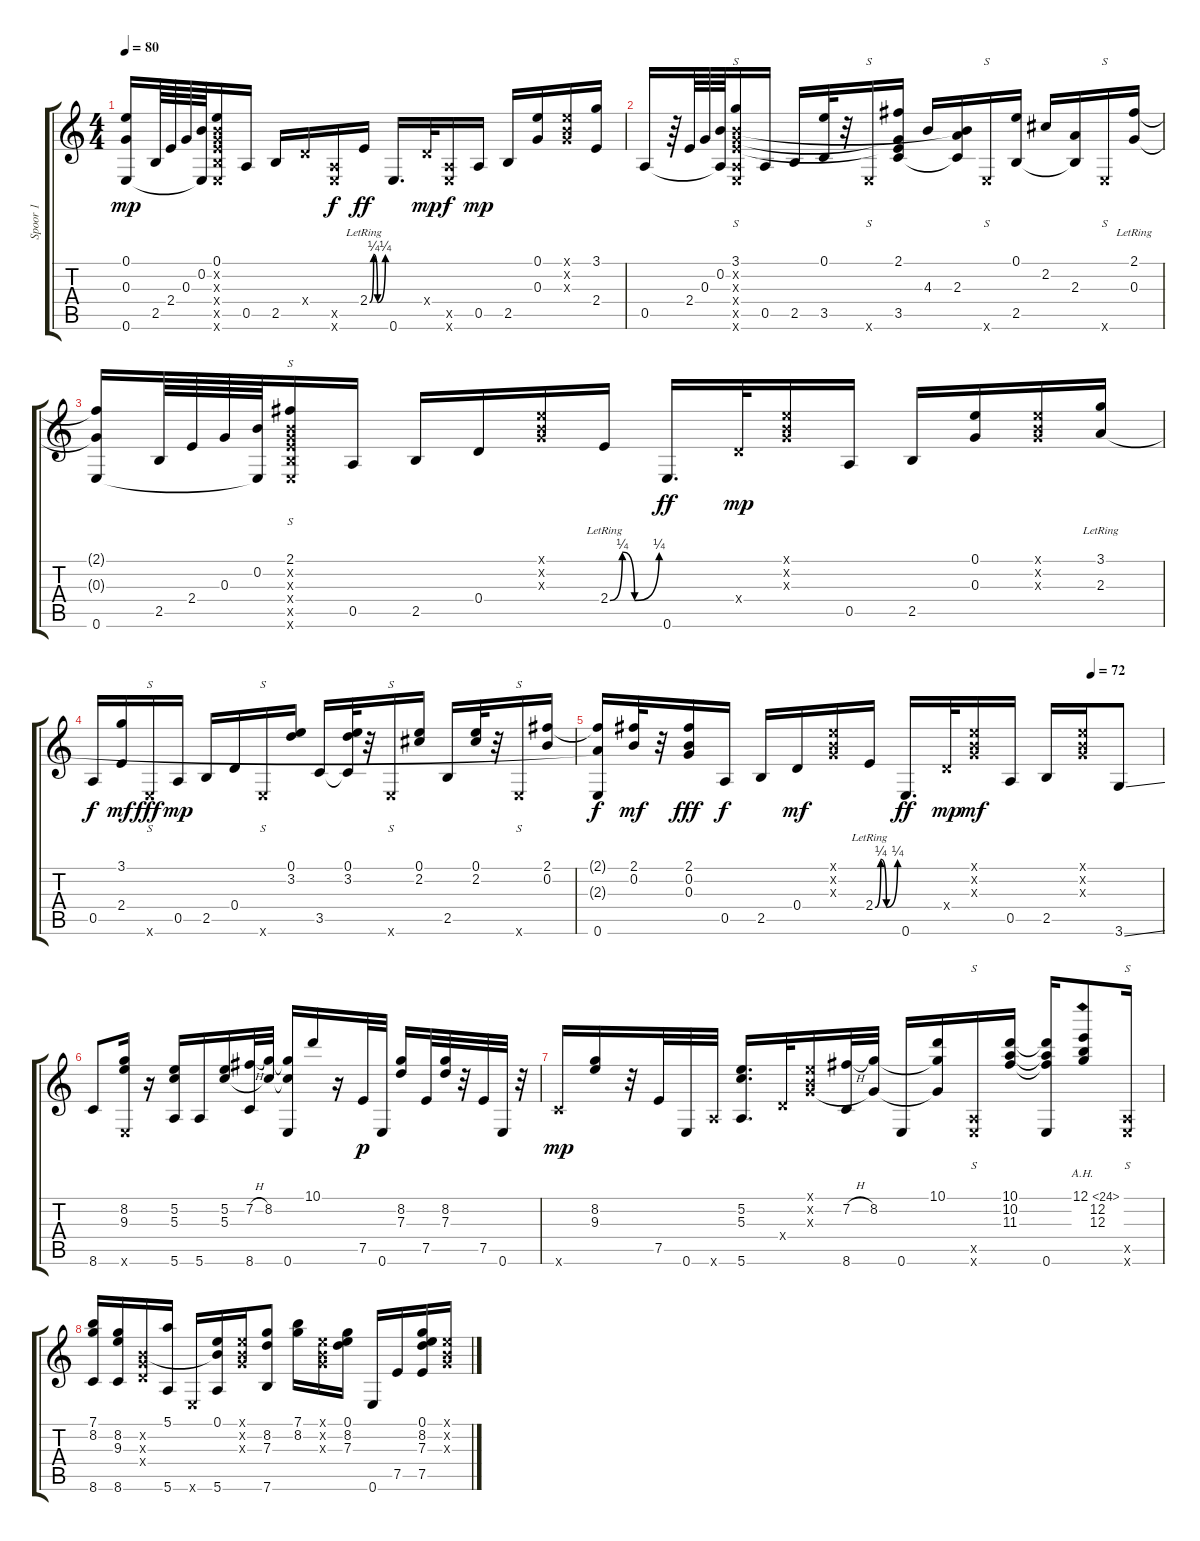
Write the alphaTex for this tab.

\track ("Spoor 1" "Spoor 1") {instrument acousticguitarsteel}
\staff {score tabs}
\tuning (E4 B3 G3 D3 A2 E2) {hide}
\ts (4 4)
\tempo 80
\clef g2
\ks c
(0.1{t} 0.3{t} 0.6).16{dy mp} 2.5.64 2.4.64 0.3.64 (0.2 0.6{t}).64 (0.1 0.2{x} 0.3{x} 2.4{x} 2.5{x} 0.6{x}).16 0.5.16 2.5.16 0.4{x}.16 (0.5{x} 0.6{x}).16{dy f} 2.4{be (custom 0 0 15 1 30 0 60 1) lr}.16{dy ff} 0.6.16{d} 0.4{x}.32{dy mp} (0.5{x} 0.6{x}).16{dy f} 0.5.16{dy mp} 2.5.16 (0.1 0.3).16 (0.1{x} 0.2{x} 0.3{x}).16 (3.1 2.4).16 |
0.5.16 r.64 2.4.64 0.3.64 (0.2 0.5{t}).64 (3.1 0.2{x} 0.3{x} 2.4{x} 0.5{x} 0.6{x}).16{s} 0.5.16 2.5.16 (0.1 3.5).32 r.32 0.6{x}.16{s} (2.1 0.3{t} 2.4{t} 3.5).16 4.3.16 (0.2{t} 2.3 3.5{t}).16 0.6{x}.16{s} (0.1 2.5).16 2.2.16 (2.3 2.5{t}).16 0.6{x}.16{s} (2.1 0.3{lr}).16 |
(2.1{t} 0.3{t} 0.6).16 2.5.64 2.4.64 0.3.64 (0.2 0.6{t}).64 (2.1 0.2{x} 0.3{x} 2.4{x} 2.5{x} 0.6{x}).16{s} 0.5.16 2.5.16 0.4.16 (0.1{x} 0.2{x} 0.3{x}).16 2.4{be (custom 0 0 15 1 30 0 60 1) lr}.16 0.6.16{d dy ff} 0.4{x}.32{dy mp} (0.1{x} 0.2{x} 0.3{x}).16 0.5.16 2.5.16 (0.1 0.3).16 (0.1{x} 0.2{x} 0.3{x}).16 (3.1{lr} 2.3).16 |
0.5.16{dy f} (3.1 2.4).16{dy mf} 0.6{x}.16{s dy fff} 0.5.16{dy mp} 2.5.16 0.4.16 0.6{x}.16{s} (0.1 3.2).16 3.5.16 (0.1 3.2 3.5{t}).32 r.32 0.6{x}.16{s} (0.1 2.2).16 2.5.16 (0.1 2.2).32 r.32 0.6{x}.16{s} (2.1 0.2).16 |
\tempo (72 0.875)
(2.1{t} 2.3{t} 0.6).16{dy f} (2.1 0.2).32{dy mf} r.32 (2.1 0.2 0.3).16{dy fff} 0.5.16{dy f} 2.5.16 0.4.16{dy mf} (0.1{x} 0.2{x} 0.3{x}).16 2.4{be (custom 0 0 15 1 30 0 60 1) lr}.16 0.6.16{d dy ff} 0.4{x}.32{dy mp} (0.1{x} 0.2{x} 0.3{x}).16{dy mf} 0.5.16 2.5.16 (0.1{x} 0.2{x} 0.3{x}).16 3.6{ss}.8 |
8.6.8 (8.2 9.3 0.6{x}).16 r.16 (5.2 5.3 5.6).16 5.6.16 (5.2 5.3).16 (7.2{h} 8.6).32 (8.2 5.3{t}).32 (8.2{t} 5.3{t} 0.6).16 10.1.16 r.16 7.5.32{dy p} 0.6.32 (8.2 7.3).16 7.5.32 (8.2 7.3).32 r.32 7.5.32 0.6.32 r.32 |
8.6{x}.16{dy mp} (8.2 9.3).16 r.32 7.5.32 0.6.32 5.6{x}.32 (5.2 5.3 5.6).16{d} 0.4{x}.32 (0.1{x} 0.2{x} 0.3{x}).16 (7.2{h} 8.6).32 (8.2 0.3{t}).32 0.6.16 (10.1 8.2{t} 0.3{t}).16 (0.5{x} 0.6{x}).16{s} (10.1 10.2 11.3).16 (10.1{t} 10.2{t} 11.3{t} 0.6).16 (12.1{ah 12} 12.2 12.3).8 (0.5{x} 0.6{x}).16{s} |
(7.1 8.2 8.6).16 (8.2 9.3 8.6).16 (0.2{x} 0.3{x} 0.4{x}).16 (5.1 5.6).16 0.6{x}.16 (0.1 0.2{t} 5.6).16 (0.1{x} 0.2{x} 0.3{x}).16 (8.2 7.3 7.6).8 (7.1 8.2).16 (0.1{x} 0.2{x} 0.3{x}).16 (0.1 8.2 7.3).16 0.6.16 7.5.16 (0.1 8.2 7.3 7.5).16 (0.1{x} 0.2{x} 0.3{x}).16
